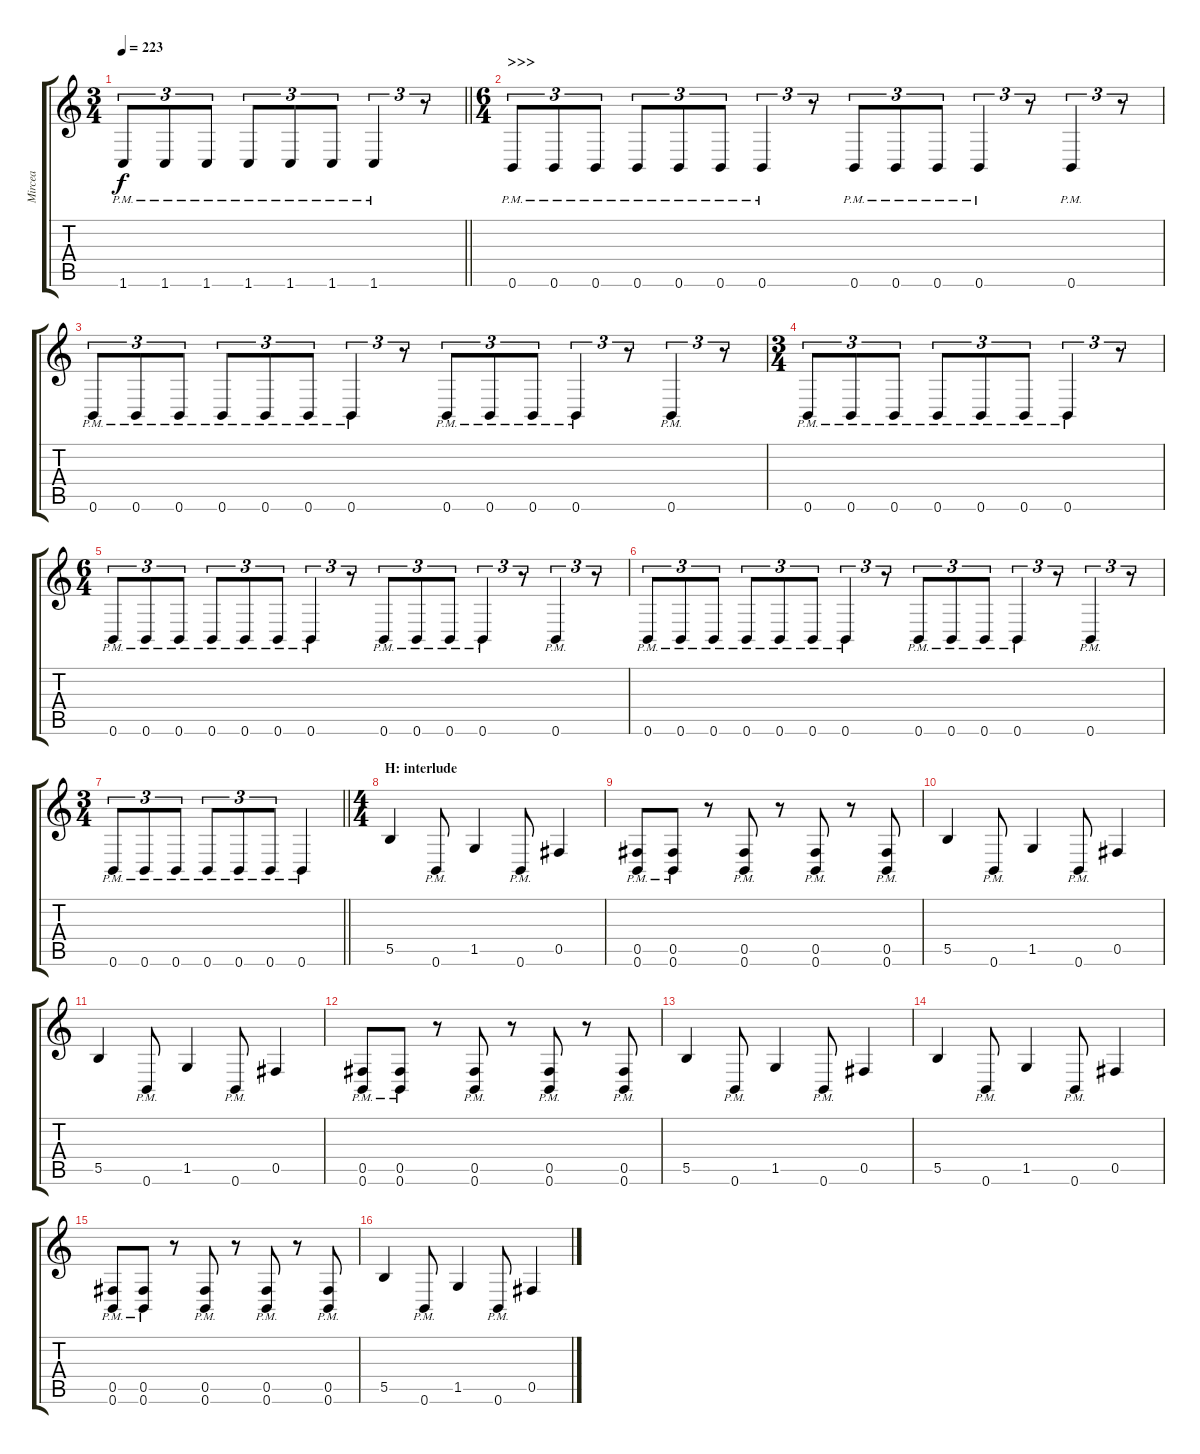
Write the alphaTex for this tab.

\track ("Mircea" "Mircea") {instrument distortionguitar}
\staff {score tabs}
\tuning (Db4 Ab3 E3 B2 Gb2 B1) {hide}
\ts (3 4)
\tempo 223
\clef g2
\barLineRight lightlight
\ks c
1.6{pm}.8{tu (3 2) dy f} 1.6{pm}.8{tu (3 2)} 1.6{pm}.8{tu (3 2)} 1.6{pm}.8{tu (3 2)} 1.6{pm}.8{tu (3 2)} 1.6{pm}.8{tu (3 2)} 1.6{pm}.4{tu (3 2)} r.8{tu (3 2)} |
\ts (6 4)
\section ("" ">>>")
0.6{pm}.8{tu (3 2)} 0.6{pm}.8{tu (3 2)} 0.6{pm}.8{tu (3 2)} 0.6{pm}.8{tu (3 2)} 0.6{pm}.8{tu (3 2)} 0.6{pm}.8{tu (3 2)} 0.6{pm}.4{tu (3 2)} r.8{tu (3 2)} 0.6{pm}.8{tu (3 2)} 0.6{pm}.8{tu (3 2)} 0.6{pm}.8{tu (3 2)} 0.6{pm}.4{tu (3 2)} r.8{tu (3 2)} 0.6{pm}.4{tu (3 2)} r.8{tu (3 2)} |
0.6{pm}.8{tu (3 2)} 0.6{pm}.8{tu (3 2)} 0.6{pm}.8{tu (3 2)} 0.6{pm}.8{tu (3 2)} 0.6{pm}.8{tu (3 2)} 0.6{pm}.8{tu (3 2)} 0.6{pm}.4{tu (3 2)} r.8{tu (3 2)} 0.6{pm}.8{tu (3 2)} 0.6{pm}.8{tu (3 2)} 0.6{pm}.8{tu (3 2)} 0.6{pm}.4{tu (3 2)} r.8{tu (3 2)} 0.6{pm}.4{tu (3 2)} r.8{tu (3 2)} |
\ts (3 4)
0.6{pm}.8{tu (3 2)} 0.6{pm}.8{tu (3 2)} 0.6{pm}.8{tu (3 2)} 0.6{pm}.8{tu (3 2)} 0.6{pm}.8{tu (3 2)} 0.6{pm}.8{tu (3 2)} 0.6{pm}.4{tu (3 2)} r.8{tu (3 2)} |
\ts (6 4)
0.6{pm}.8{tu (3 2)} 0.6{pm}.8{tu (3 2)} 0.6{pm}.8{tu (3 2)} 0.6{pm}.8{tu (3 2)} 0.6{pm}.8{tu (3 2)} 0.6{pm}.8{tu (3 2)} 0.6{pm}.4{tu (3 2)} r.8{tu (3 2)} 0.6{pm}.8{tu (3 2)} 0.6{pm}.8{tu (3 2)} 0.6{pm}.8{tu (3 2)} 0.6{pm}.4{tu (3 2)} r.8{tu (3 2)} 0.6{pm}.4{tu (3 2)} r.8{tu (3 2)} |
0.6{pm}.8{tu (3 2)} 0.6{pm}.8{tu (3 2)} 0.6{pm}.8{tu (3 2)} 0.6{pm}.8{tu (3 2)} 0.6{pm}.8{tu (3 2)} 0.6{pm}.8{tu (3 2)} 0.6{pm}.4{tu (3 2)} r.8{tu (3 2)} 0.6{pm}.8{tu (3 2)} 0.6{pm}.8{tu (3 2)} 0.6{pm}.8{tu (3 2)} 0.6{pm}.4{tu (3 2)} r.8{tu (3 2)} 0.6{pm}.4{tu (3 2)} r.8{tu (3 2)} |
\ts (3 4)
\barLineRight lightlight
0.6{pm}.8{tu (3 2)} 0.6{pm}.8{tu (3 2)} 0.6{pm}.8{tu (3 2)} 0.6{pm}.8{tu (3 2)} 0.6{pm}.8{tu (3 2)} 0.6{pm}.8{tu (3 2)} 0.6{pm}.4 |
\ts (4 4)
\section ("" "H: interlude")
5.5.4 0.6{pm}.8 1.5.4 0.6{pm}.8 0.5.4 |
(0.5{pm} 0.6{pm}).8 (0.5{pm} 0.6{pm}).8 r.8 (0.5{pm} 0.6{pm}).8 r.8 (0.5{pm} 0.6{pm}).8 r.8 (0.5{pm} 0.6{pm}).8 |
5.5.4 0.6{pm}.8 1.5.4 0.6{pm}.8 0.5.4 |
5.5.4 0.6{pm}.8 1.5.4 0.6{pm}.8 0.5.4 |
(0.5{pm} 0.6{pm}).8 (0.5{pm} 0.6{pm}).8 r.8 (0.5{pm} 0.6{pm}).8 r.8 (0.5{pm} 0.6{pm}).8 r.8 (0.5{pm} 0.6{pm}).8 |
5.5.4 0.6{pm}.8 1.5.4 0.6{pm}.8 0.5.4 |
5.5.4 0.6{pm}.8 1.5.4 0.6{pm}.8 0.5.4 |
(0.5{pm} 0.6{pm}).8 (0.5{pm} 0.6{pm}).8 r.8 (0.5{pm} 0.6{pm}).8 r.8 (0.5{pm} 0.6{pm}).8 r.8 (0.5{pm} 0.6{pm}).8 |
5.5.4 0.6{pm}.8 1.5.4 0.6{pm}.8 0.5.4
